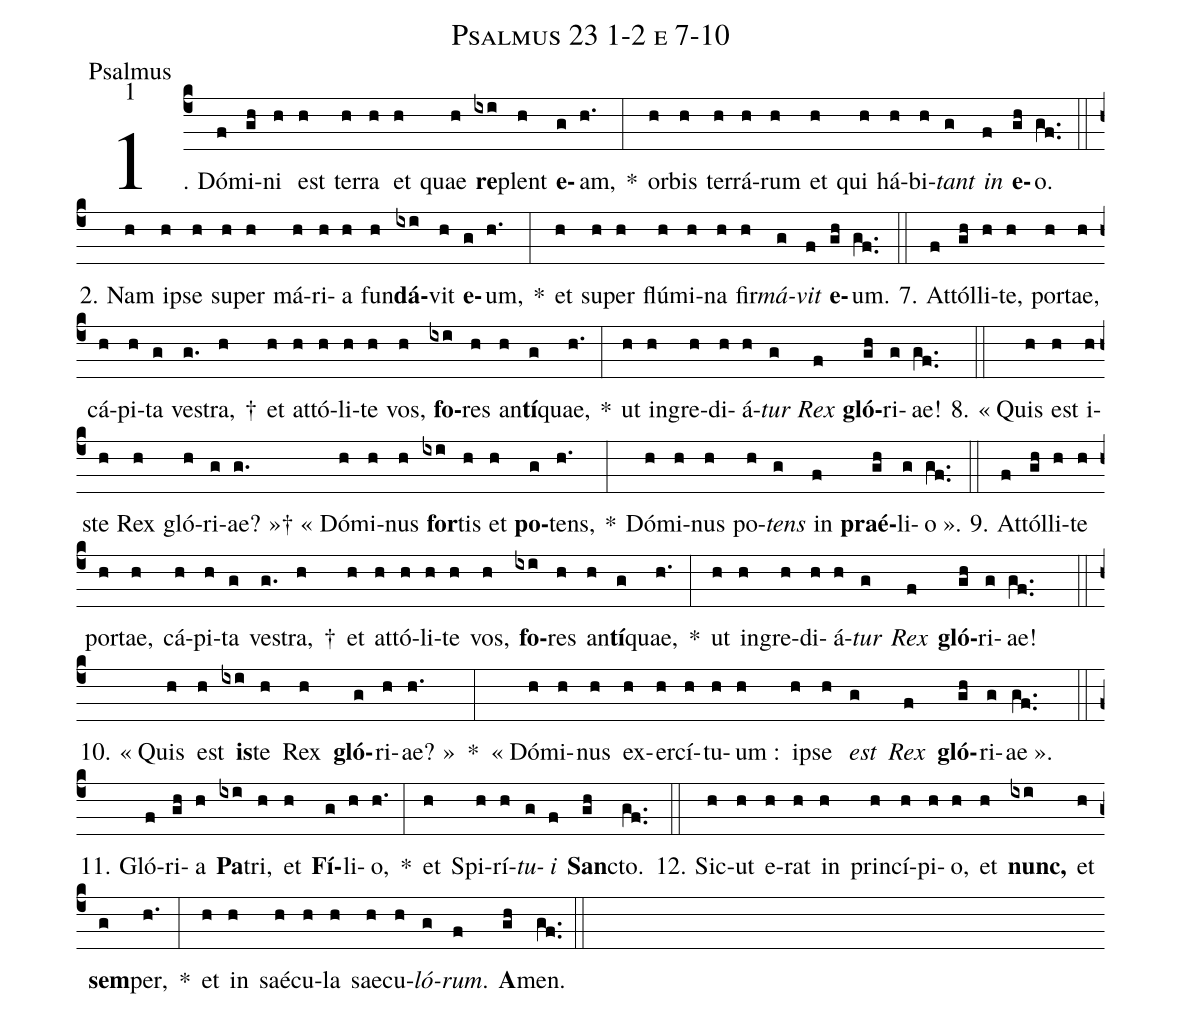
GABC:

name:Psalmus 23 1-2 e 7-10;
office-part:Psalmus;
mode:1;
%%
(c4) 1. Dó(f)mi(gh)ni(h) est(h) ter(h)ra(h) et(h) quae(h) <b>re</b>(ixi)plent(h) <b>e</b>(g)am,(h.) *(:) or(h)bis(h) ter(h)rá(h)rum(h) et(h) qui(h) há(h)bi(h)<i>tant</i>(g) <i>in</i>(f) <b>e</b>(gh)o.(gf..) (::)
2. Nam(h) i(h)pse(h) su(h)per(h) má(h)ri(h)a(h) fun(h)<b>dá</b>(ixi)vit(h) <b>e</b>(g)um,(h.) *(:) et(h) su(h)per(h) flú(h)mi(h)na(h) fir(h)<i>má</i>(g)<i>vit</i>(f) <b>e</b>(gh)um.(gf..) (::)
7. At(f)tól(gh)li(h)te,(h) por(h)tae,(h) cá(h)pi(h)ta(g) ve(g.)stra,(h) †() et(h) at(h)tó(h)li(h)te(h) vos,(h) <b>fo</b>(ixi)res(h) an(h)<b>tí</b>(g)quae,(h.) *(:) ut(h) in(h)gre(h)di(h)á(h)<i>tur</i>(g) <i>Rex</i>(f) <b>gló</b>(gh)ri(g)ae!(gf..) (::)
8. « Quis(h) est(h) i(h)ste(h) Rex(h) gló(h)ri(g)ae? »† «(g.) Dó(h)mi(h)nus(h) <b>for</b>(ixi)tis(h) et(h) <b>po</b>(g)tens,(h.) *(:) Dó(h)mi(h)nus(h) po(h)<i>tens</i>(g) in(f) <b>praé</b>(gh)li(g)o ».(gf..) (::)
9. At(f)tól(gh)li(h)te(h) por(h)tae,(h) cá(h)pi(h)ta(g) ve(g.)stra,(h) †() et(h) at(h)tó(h)li(h)te(h) vos,(h) <b>fo</b>(ixi)res(h) an(h)<b>tí</b>(g)quae,(h.) *(:) ut(h) in(h)gre(h)di(h)á(h)<i>tur</i>(g) <i>Rex</i>(f) <b>gló</b>(gh)ri(g)ae!(gf..) (::)
10. « Quis(h) est(h) <b>is</b>(ixi)te(h) Rex(h) <b>gló</b>(g)ri(h)ae? »(h.) *(:) « Dó(h)mi(h)nus(h) ex(h)er(h)cí(h)tu(h)um :(h) i(h)pse(h) <i>est</i>(g) <i>Rex</i>(f) <b>gló</b>(gh)ri(g)ae ».(gf..) (::)
11. Gló(f)ri(gh)a(h) <b>Pa</b>(ixi)tri,(h) et(h) <b>Fí</b>(g)li(h)o,(h.) *(:) et(h) Spi(h)rí(h)<i>tu</i>(g)<i>i</i>(f) <b>San</b>(gh)cto.(gf..) (::)
12. Sic(h)ut(h) e(h)rat(h) in(h) prin(h)cí(h)pi(h)o,(h) et(h) <b>nunc,</b>(ixi) et(h) <b>sem</b>(g)per,(h.) *(:) et(h) in(h) saé(h)cu(h)la(h) sae(h)cu(h)<i>ló</i>(g)<i>rum</i>.(f) <b>A</b>(gh)men.(gf..) (::)
